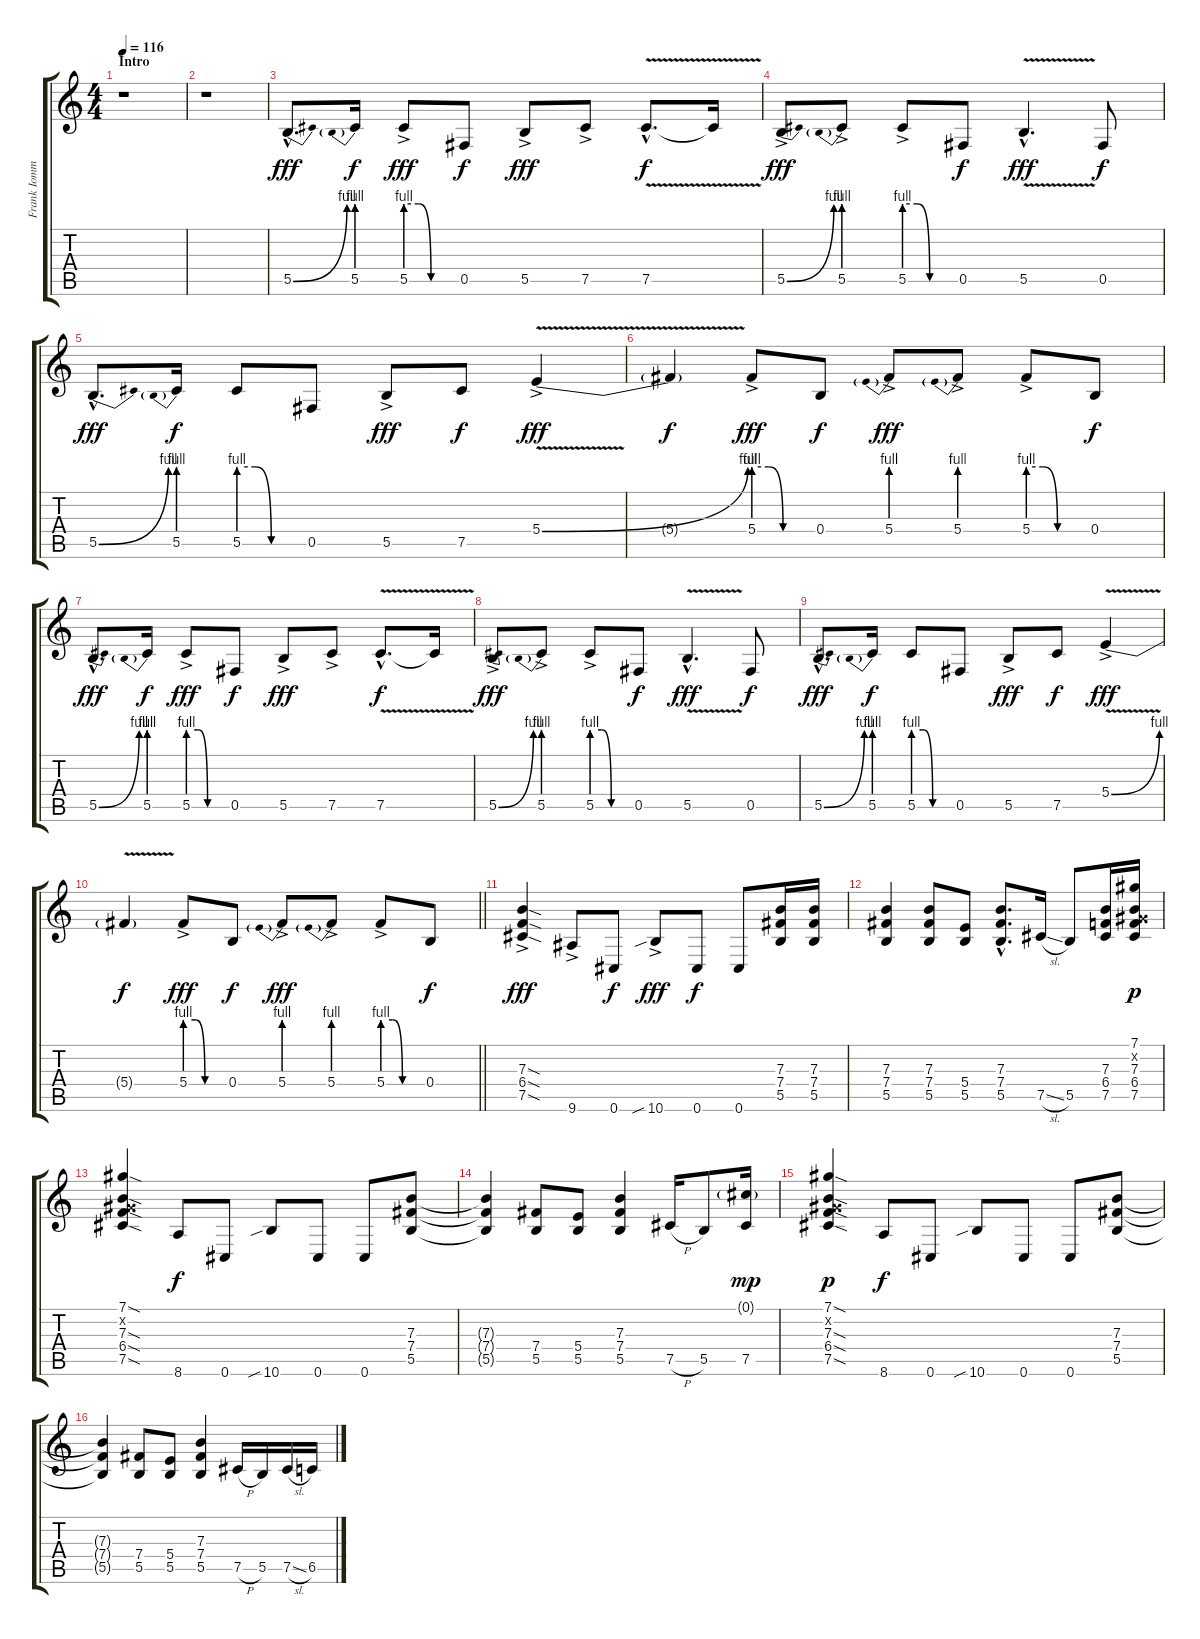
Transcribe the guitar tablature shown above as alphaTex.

\track ("Frank Iommi" "Frank Iomm") {instrument distortionguitar}
\staff {score tabs}
\tuning (Db4 Ab3 E3 B2 Gb2 Db2) {hide}
\ts (4 4)
\section ("" "Intro")
\tempo 116
\clef g2
\ks c
r.1{dy fff instrument distortionguitar} |
r.1 |
5.5{be (bend 0 0 60 4) hac}.8{d} 5.5{be (prebend 0 4 60 4)}.16{dy f} 5.5{be (custom 0 4 15 4 30 0 40 0 60 0) ac}.8{dy fff} 0.5.8{dy f} 5.5{ac}.8{dy fff} 7.5{ac}.8 7.5{v hac}.8{d dy f} 7.5{t}.16 |
5.5{be (bend 0 0 60 4) ac}.8{dy fff} 5.5{be (prebend 0 4 60 4) ac}.8 5.5{be (custom 0 4 15 4 30 0 40 0 60 0) ac}.8 0.5.8{dy f} 5.5{v hac}.4{d dy fff} 0.5.8{dy f} |
5.5{be (bend 0 0 60 4) hac}.8{d dy fff} 5.5{be (prebend 0 4 60 4)}.16{dy f} 5.5{be (custom 0 4 15 4 30 0 40 0 60 0)}.8 0.5.8 5.5{ac}.8{dy fff} 7.5.8{dy f} 5.4{be (bend 0 0 60 4) v ac}.4{dy fff} |
5.4{t}.4{dy f} 5.4{be (custom 0 4 15 4 30 0 40 0 60 0) ac}.8{dy fff} 0.4.8{dy f} 5.4{be (prebend 0 4 60 4) ac}.8{dy fff} 5.4{be (prebend 0 4 60 4) ac}.8 5.4{be (custom 0 4 15 4 30 0 40 0 60 0) ac}.8 0.4.8{dy f} |
5.5{be (bend 0 0 60 4) hac}.8{d dy fff} 5.5{be (prebend 0 4 60 4)}.16{dy f} 5.5{be (custom 0 4 15 4 30 0 40 0 60 0) ac}.8{dy fff} 0.5.8{dy f} 5.5{ac}.8{dy fff} 7.5{ac}.8 7.5{v hac}.8{d dy f} 7.5{t}.16 |
5.5{be (bend 0 0 60 4) ac}.8{dy fff} 5.5{be (prebend 0 4 60 4) ac}.8 5.5{be (custom 0 4 15 4 30 0 40 0 60 0) ac}.8 0.5.8{dy f} 5.5{v hac}.4{d dy fff} 0.5.8{dy f} |
5.5{be (bend 0 0 60 4) hac}.8{d dy fff} 5.5{be (prebend 0 4 60 4)}.16{dy f} 5.5{be (custom 0 4 15 4 30 0 40 0 60 0)}.8 0.5.8 5.5{ac}.8{dy fff} 7.5.8{dy f} 5.4{be (bend 0 0 60 4) v ac}.4{dy fff} |
\barLineRight lightlight
5.4{t}.4{dy f} 5.4{be (custom 0 4 15 4 30 0 40 0 60 0) ac}.8{dy fff} 0.4.8{dy f} 5.4{be (prebend 0 4 60 4) ac}.8{dy fff} 5.4{be (prebend 0 4 60 4) ac}.8 5.4{be (custom 0 4 15 4 30 0 40 0 60 0) ac}.8 0.4.8{dy f} |
(7.3{sod ac} 6.4{sod ac} 7.5{sod ac}).4{dy fff} 9.6{ac}.8 0.6.8{dy f} 10.6{sib ac}.8{dy fff} 0.6.8{dy f} 0.6.8 (7.3 7.4 5.5).16 (7.3 7.4 5.5).16 |
(7.3 7.4 5.5).4 (7.3 7.4 5.5).8 (5.4 5.5).8 (7.3{hac} 7.4{hac} 5.5{hac}).8{d} 7.5{sl}.16 5.5.8 (7.3 6.4 7.5).16 (7.1 0.2{x} 7.3 6.4 7.5).16{dy p} |
(7.1{sod} 0.2{x} 7.3{sod} 6.4{sod} 7.5{sod}).4 8.6.8{dy f} 0.6.8 10.6{sib}.8 0.6.8 0.6.8 (7.3 7.4 5.5).8 |
(7.3{t} 7.4{t} 5.5{t}).4 (7.4 5.5).8 (5.4 5.5).8 (7.3 7.4 5.5).4 7.5{h}.16 5.5.8 (0.1{g} 7.5).16{dy mp} |
(7.1{sod} 0.2{x} 7.3{sod} 6.4{sod} 7.5{sod}).4{dy p} 8.6.8{dy f} 0.6.8 10.6{sib}.8 0.6.8 0.6.8 (7.3 7.4 5.5).8 |
(7.3{t} 7.4{t} 5.5{t}).4 (7.4 5.5).8 (5.4 5.5).8 (7.3 7.4 5.5).4 7.5{h}.16 5.5.16 7.5{sl}.16 6.5.16
